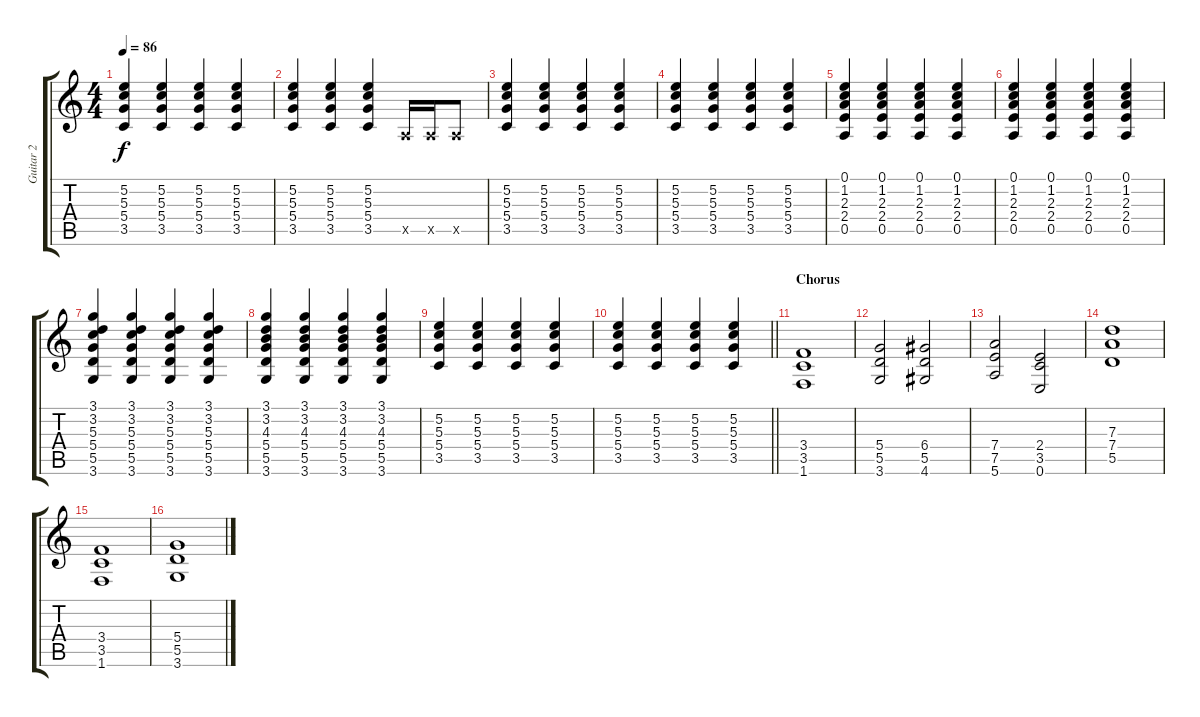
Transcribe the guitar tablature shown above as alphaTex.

\track ("Guitar 2" "Guitar 2") {instrument distortionguitar}
\staff {score tabs}
\tuning (E4 B3 G3 D3 A2 E2) {hide}
\ts (4 4)
\tempo 86
\clef g2
\ks c
(5.2 5.3 5.4 3.5).4{dy f} (5.2 5.3 5.4 3.5).4 (5.2 5.3 5.4 3.5).4 (5.2 5.3 5.4 3.5).4 |
(5.2 5.3 5.4 3.5).4 (5.2 5.3 5.4 3.5).4 (5.2 5.3 5.4 3.5).4 0.5{x}.16 0.5{x}.16 0.5{x}.8 |
(5.2 5.3 5.4 3.5).4 (5.2 5.3 5.4 3.5).4 (5.2 5.3 5.4 3.5).4 (5.2 5.3 5.4 3.5).4 |
(5.2 5.3 5.4 3.5).4 (5.2 5.3 5.4 3.5).4 (5.2 5.3 5.4 3.5).4 (5.2 5.3 5.4 3.5).4 |
(0.1 1.2 2.3 2.4 0.5).4 (0.1 1.2 2.3 2.4 0.5).4 (0.1 1.2 2.3 2.4 0.5).4 (0.1 1.2 2.3 2.4 0.5).4 |
(0.1 1.2 2.3 2.4 0.5).4 (0.1 1.2 2.3 2.4 0.5).4 (0.1 1.2 2.3 2.4 0.5).4 (0.1 1.2 2.3 2.4 0.5).4 |
(3.1 3.2 5.3 5.4 5.5 3.6).4 (3.1 3.2 5.3 5.4 5.5 3.6).4 (3.1 3.2 5.3 5.4 5.5 3.6).4 (3.1 3.2 5.3 5.4 5.5 3.6).4 |
(3.1 3.2 4.3 5.4 5.5 3.6).4 (3.1 3.2 4.3 5.4 5.5 3.6).4 (3.1 3.2 4.3 5.4 5.5 3.6).4 (3.1 3.2 4.3 5.4 5.5 3.6).4 |
(5.2 5.3 5.4 3.5).4 (5.2 5.3 5.4 3.5).4 (5.2 5.3 5.4 3.5).4 (5.2 5.3 5.4 3.5).4 |
\barLineRight lightlight
(5.2 5.3 5.4 3.5).4 (5.2 5.3 5.4 3.5).4 (5.2 5.3 5.4 3.5).4 (5.2 5.3 5.4 3.5).4 |
\section ("" "Chorus")
(3.4 3.5 1.6).1 |
(5.4 5.5 3.6).2 (6.4 5.5 4.6).2 |
(7.4 7.5 5.6).2 (2.4 3.5 0.6).2 |
(7.3 7.4 5.5).1 |
(3.4 3.5 1.6).1 |
(5.4 5.5 3.6).1
